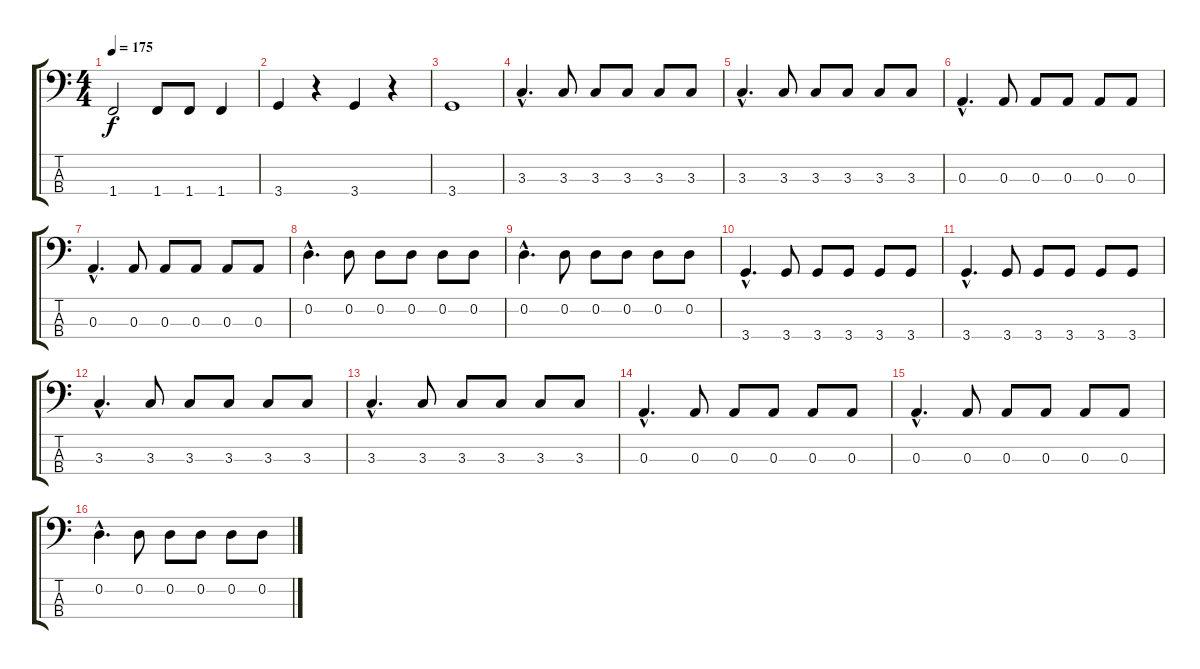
\track "" {instrument electricbassfinger}
\staff {score tabs}
\tuning (G2 D2 A1 E1) {hide}
\ts (4 4)
\tempo 175
\clef f4
\ks c
1.4.2{dy f} 1.4.8 1.4.8 1.4.4 |
3.4.4 r.4 3.4.4 r.4 |
3.4.1 |
3.3{hac}.4{d} 3.3.8 3.3.8 3.3.8 3.3.8 3.3.8 |
3.3{hac}.4{d} 3.3.8 3.3.8 3.3.8 3.3.8 3.3.8 |
0.3{hac}.4{d} 0.3.8 0.3.8 0.3.8 0.3.8 0.3.8 |
0.3{hac}.4{d} 0.3.8 0.3.8 0.3.8 0.3.8 0.3.8 |
0.2{hac}.4{d} 0.2.8 0.2.8 0.2.8 0.2.8 0.2.8 |
0.2{hac}.4{d} 0.2.8 0.2.8 0.2.8 0.2.8 0.2.8 |
3.4{hac}.4{d} 3.4.8 3.4.8 3.4.8 3.4.8 3.4.8 |
3.4{hac}.4{d} 3.4.8 3.4.8 3.4.8 3.4.8 3.4.8 |
3.3{hac}.4{d} 3.3.8 3.3.8 3.3.8 3.3.8 3.3.8 |
3.3{hac}.4{d} 3.3.8 3.3.8 3.3.8 3.3.8 3.3.8 |
0.3{hac}.4{d} 0.3.8 0.3.8 0.3.8 0.3.8 0.3.8 |
0.3{hac}.4{d} 0.3.8 0.3.8 0.3.8 0.3.8 0.3.8 |
0.2{hac}.4{d} 0.2.8 0.2.8 0.2.8 0.2.8 0.2.8
